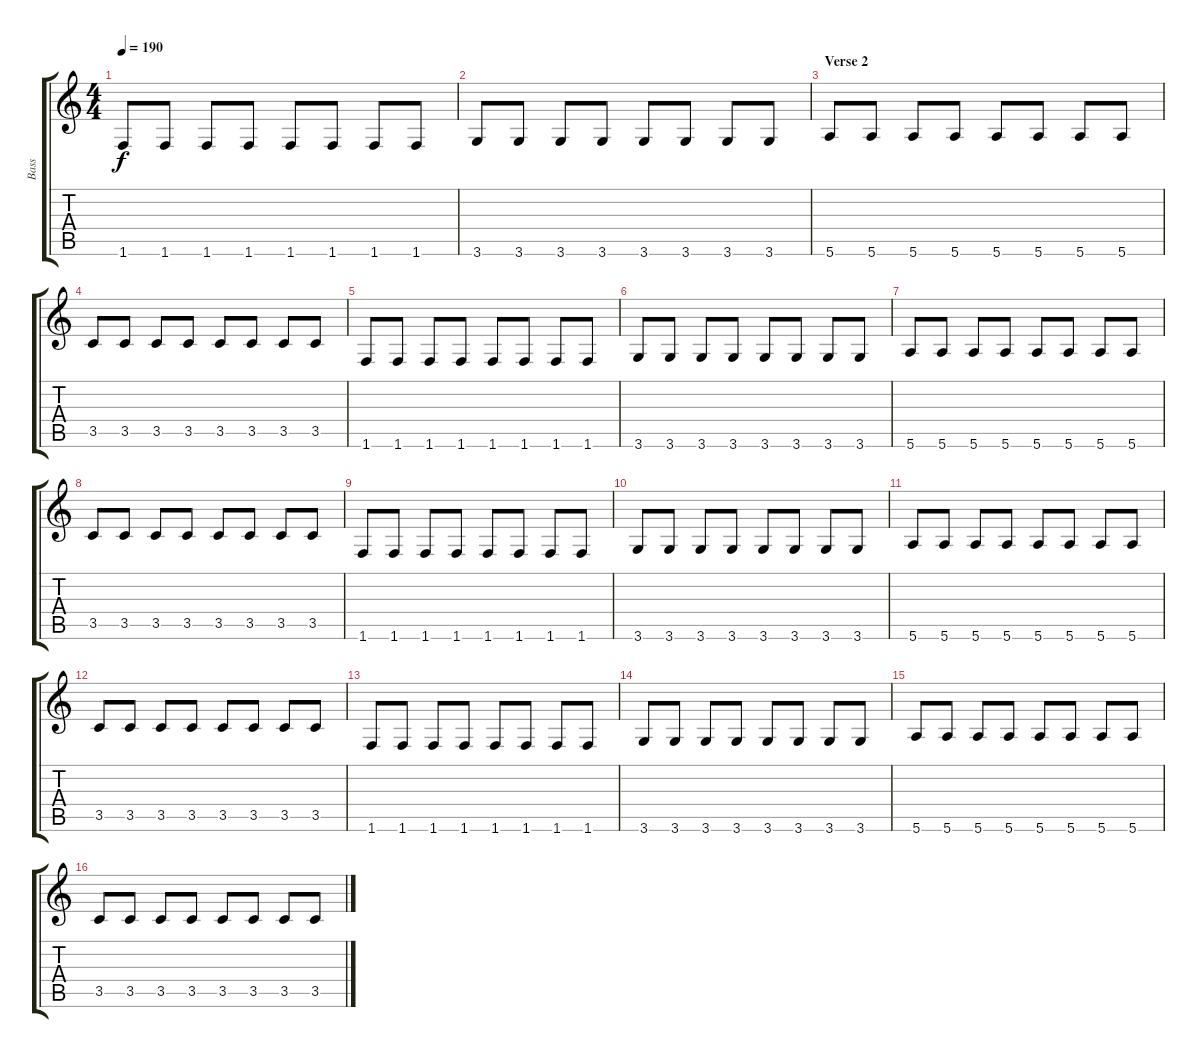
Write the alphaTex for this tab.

\track ("Bass" "Bass") {instrument electricbasspick}
\staff {score tabs}
\tuning (E4 B3 G3 D3 A2 E2) {hide}
\ts (4 4)
\tempo 190
\clef g2
\ks c
1.6.8{dy f} 1.6.8 1.6.8 1.6.8 1.6.8 1.6.8 1.6.8 1.6.8 |
3.6.8 3.6.8 3.6.8 3.6.8 3.6.8 3.6.8 3.6.8 3.6.8 |
\section ("" "Verse 2")
5.6.8 5.6.8 5.6.8 5.6.8 5.6.8 5.6.8 5.6.8 5.6.8 |
3.5.8 3.5.8 3.5.8 3.5.8 3.5.8 3.5.8 3.5.8 3.5.8 |
1.6.8 1.6.8 1.6.8 1.6.8 1.6.8 1.6.8 1.6.8 1.6.8 |
3.6.8 3.6.8 3.6.8 3.6.8 3.6.8 3.6.8 3.6.8 3.6.8 |
5.6.8 5.6.8 5.6.8 5.6.8 5.6.8 5.6.8 5.6.8 5.6.8 |
3.5.8 3.5.8 3.5.8 3.5.8 3.5.8 3.5.8 3.5.8 3.5.8 |
1.6.8 1.6.8 1.6.8 1.6.8 1.6.8 1.6.8 1.6.8 1.6.8 |
3.6.8 3.6.8 3.6.8 3.6.8 3.6.8 3.6.8 3.6.8 3.6.8 |
5.6.8 5.6.8 5.6.8 5.6.8 5.6.8 5.6.8 5.6.8 5.6.8 |
3.5.8 3.5.8 3.5.8 3.5.8 3.5.8 3.5.8 3.5.8 3.5.8 |
1.6.8 1.6.8 1.6.8 1.6.8 1.6.8 1.6.8 1.6.8 1.6.8 |
3.6.8 3.6.8 3.6.8 3.6.8 3.6.8 3.6.8 3.6.8 3.6.8 |
5.6.8 5.6.8 5.6.8 5.6.8 5.6.8 5.6.8 5.6.8 5.6.8 |
3.5.8 3.5.8 3.5.8 3.5.8 3.5.8 3.5.8 3.5.8 3.5.8
